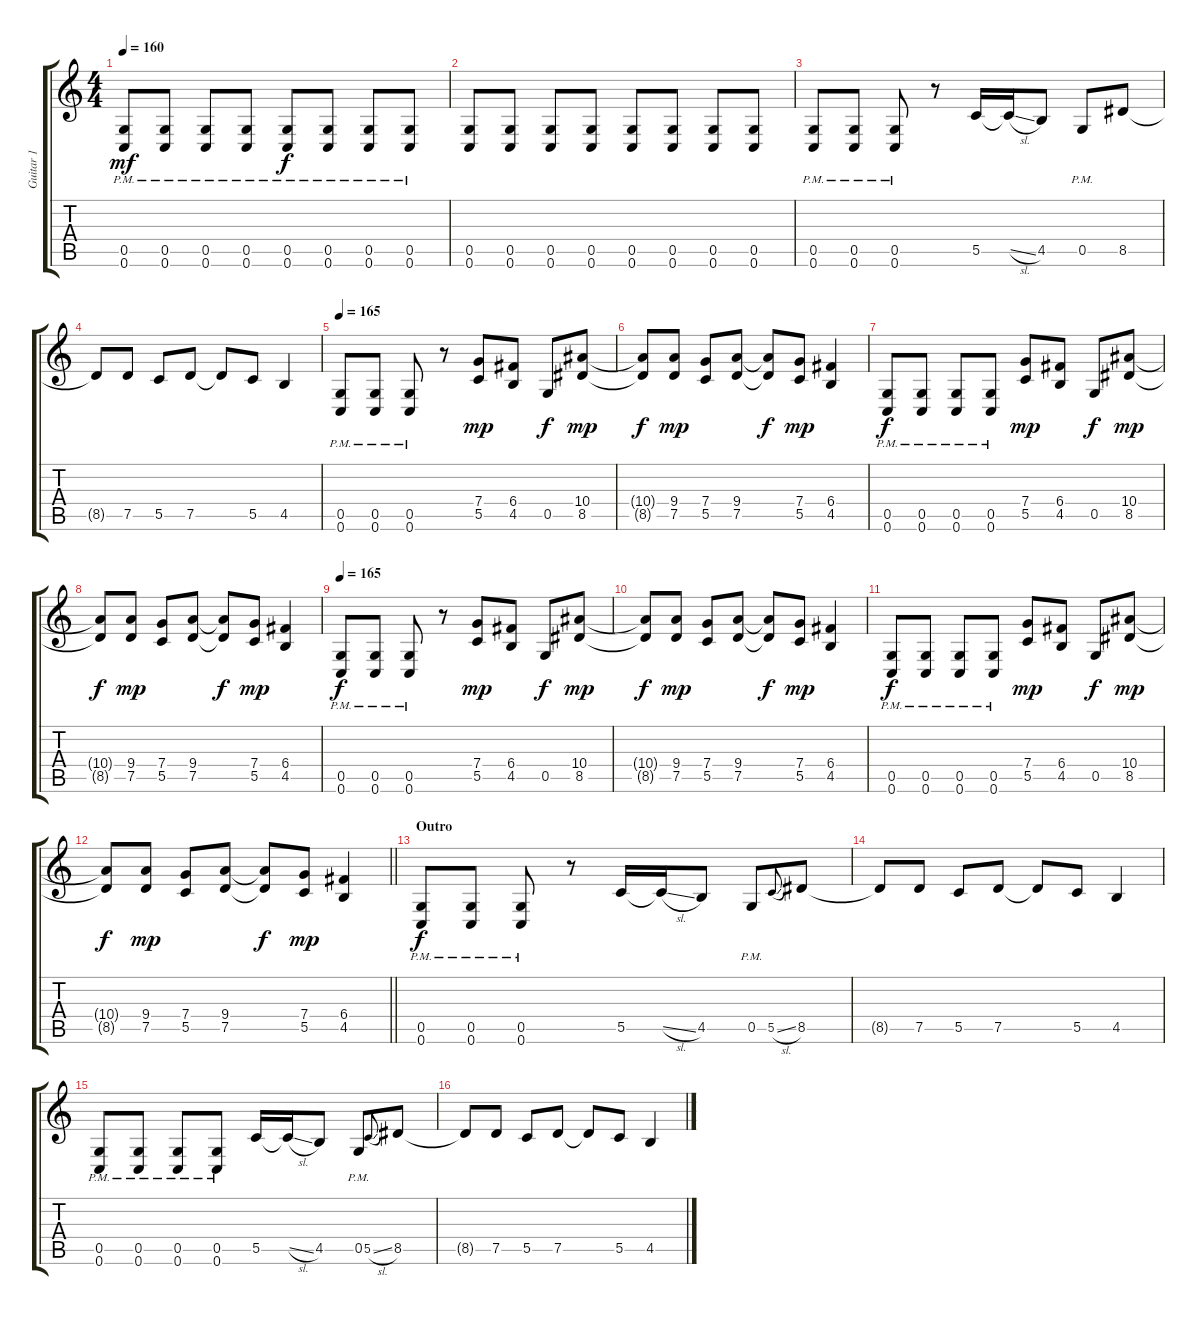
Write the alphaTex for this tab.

\track ("Guitar 1" "Guitar 1") {instrument distortionguitar}
\staff {score tabs}
\tuning (D4 A3 F3 C3 G2 C2) {hide}
\ts (4 4)
\tempo 160
\clef g2
\ks c
(0.5{pm} 0.6{pm}).8{dy mf} (0.5{pm} 0.6{pm}).8 (0.5{pm} 0.6{pm}).8 (0.5{pm} 0.6{pm}).8 (0.5{pm} 0.6{pm}).8{dy f} (0.5{pm} 0.6{pm}).8 (0.5{pm} 0.6{pm}).8 (0.5{pm} 0.6{pm}).8 |
(0.5 0.6).8 (0.5 0.6).8 (0.5 0.6).8 (0.5 0.6).8 (0.5 0.6).8 (0.5 0.6).8 (0.5 0.6).8 (0.5 0.6).8 |
(0.5{pm} 0.6{pm}).8 (0.5{pm} 0.6{pm}).8 (0.5{pm} 0.6{pm}).8 r.8 5.5.16 5.5{sl t}.16 4.5.8 0.5{pm}.8 8.5.8 |
8.5{t}.8 7.5.8 5.5.8 7.5.8 7.5{t}.8 5.5.8 4.5.4 |
\tempo 165
(0.5{pm} 0.6{pm}).8 (0.5{pm} 0.6{pm}).8 (0.5{pm} 0.6{pm}).8 r.8 (7.4 5.5).8{dy mp} (6.4 4.5).8 0.5.8{dy f} (10.4 8.5).8{dy mp} |
(10.4{t} 8.5{t}).8{dy f} (9.4 7.5).8{dy mp} (7.4 5.5).8 (9.4 7.5).8 (9.4{t} 7.5{t}).8{dy f} (7.4 5.5).8{dy mp} (6.4 4.5).4 |
(0.5{pm} 0.6{pm}).8{dy f} (0.5{pm} 0.6{pm}).8 (0.5{pm} 0.6{pm}).8 (0.5{pm} 0.6{pm}).8 (7.4 5.5).8{dy mp} (6.4 4.5).8 0.5.8{dy f} (10.4 8.5).8{dy mp} |
(10.4{t} 8.5{t}).8{dy f} (9.4 7.5).8{dy mp} (7.4 5.5).8 (9.4 7.5).8 (9.4{t} 7.5{t}).8{dy f} (7.4 5.5).8{dy mp} (6.4 4.5).4 |
\tempo 165
(0.5{pm} 0.6{pm}).8{dy f} (0.5{pm} 0.6{pm}).8 (0.5{pm} 0.6{pm}).8 r.8 (7.4 5.5).8{dy mp} (6.4 4.5).8 0.5.8{dy f} (10.4 8.5).8{dy mp} |
(10.4{t} 8.5{t}).8{dy f} (9.4 7.5).8{dy mp} (7.4 5.5).8 (9.4 7.5).8 (9.4{t} 7.5{t}).8{dy f} (7.4 5.5).8{dy mp} (6.4 4.5).4 |
(0.5{pm} 0.6{pm}).8{dy f} (0.5{pm} 0.6{pm}).8 (0.5{pm} 0.6{pm}).8 (0.5{pm} 0.6{pm}).8 (7.4 5.5).8{dy mp} (6.4 4.5).8 0.5.8{dy f} (10.4 8.5).8{dy mp} |
\barLineRight lightlight
(10.4{t} 8.5{t}).8{dy f} (9.4 7.5).8{dy mp} (7.4 5.5).8 (9.4 7.5).8 (9.4{t} 7.5{t}).8{dy f} (7.4 5.5).8{dy mp} (6.4 4.5).4 |
\section ("" "Outro")
(0.5{pm} 0.6{pm}).8{dy f} (0.5{pm} 0.6{pm}).8 (0.5{pm} 0.6{pm}).8 r.8 5.5.16 5.5{sl t}.16 4.5.8 0.5{pm}.8 5.5{sl}.8{gr onbeat} 8.5.8 |
8.5{t}.8 7.5.8 5.5.8 7.5.8 7.5{t}.8 5.5.8 4.5.4 |
(0.5{pm} 0.6{pm}).8 (0.5{pm} 0.6{pm}).8 (0.5{pm} 0.6{pm}).8 (0.5{pm} 0.6{pm}).8 5.5.16 5.5{sl t}.16 4.5.8 0.5{pm}.8 5.5{sl}.8{gr onbeat} 8.5.8 |
8.5{t}.8 7.5.8 5.5.8 7.5.8 7.5{t}.8 5.5.8 4.5.4
